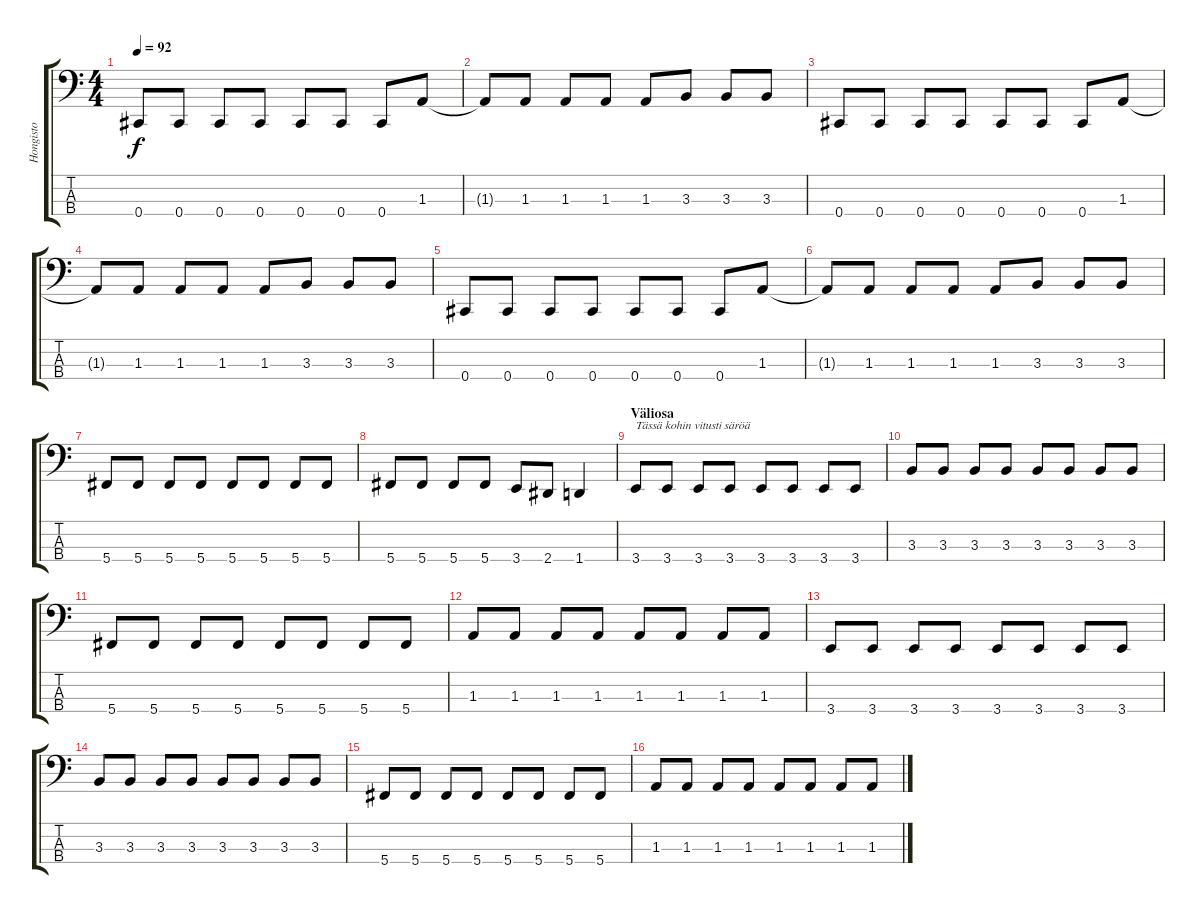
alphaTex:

\track ("Hongisto" "Hongisto") {instrument electricbassfinger}
\staff {score tabs}
\tuning (Gb2 Db2 Ab1 Db1) {hide}
\ts (4 4)
\tempo 92
\clef f4
\ks c
0.4.8{dy f} 0.4.8 0.4.8 0.4.8 0.4.8 0.4.8 0.4.8 1.3.8 |
1.3{t}.8 1.3.8 1.3.8 1.3.8 1.3.8 3.3.8 3.3.8 3.3.8 |
0.4.8 0.4.8 0.4.8 0.4.8 0.4.8 0.4.8 0.4.8 1.3.8 |
1.3{t}.8 1.3.8 1.3.8 1.3.8 1.3.8 3.3.8 3.3.8 3.3.8 |
0.4.8 0.4.8 0.4.8 0.4.8 0.4.8 0.4.8 0.4.8 1.3.8 |
1.3{t}.8 1.3.8 1.3.8 1.3.8 1.3.8 3.3.8 3.3.8 3.3.8 |
5.4.8 5.4.8 5.4.8 5.4.8 5.4.8 5.4.8 5.4.8 5.4.8 |
5.4.8 5.4.8 5.4.8 5.4.8 3.4.8 2.4.8 1.4.4 |
\section ("" "Väliosa")
3.4.8{txt "Tässä kohin vitusti säröä"} 3.4.8 3.4.8 3.4.8 3.4.8 3.4.8 3.4.8 3.4.8 |
3.3.8 3.3.8 3.3.8 3.3.8 3.3.8 3.3.8 3.3.8 3.3.8 |
5.4.8 5.4.8 5.4.8 5.4.8 5.4.8 5.4.8 5.4.8 5.4.8 |
1.3.8 1.3.8 1.3.8 1.3.8 1.3.8 1.3.8 1.3.8 1.3.8 |
3.4.8 3.4.8 3.4.8 3.4.8 3.4.8 3.4.8 3.4.8 3.4.8 |
3.3.8 3.3.8 3.3.8 3.3.8 3.3.8 3.3.8 3.3.8 3.3.8 |
5.4.8 5.4.8 5.4.8 5.4.8 5.4.8 5.4.8 5.4.8 5.4.8 |
1.3.8 1.3.8 1.3.8 1.3.8 1.3.8 1.3.8 1.3.8 1.3.8
